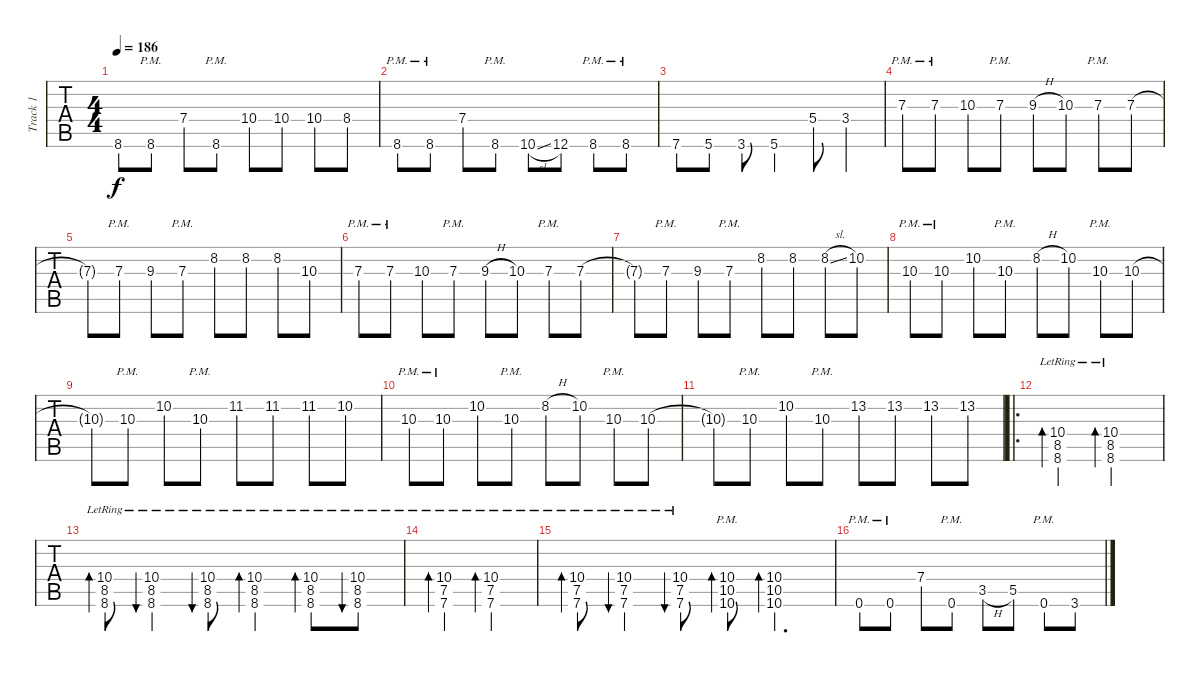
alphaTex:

\track ("Track 1" "Track 1") {instrument distortionguitar}
\staff {tabs}
\tuning (Eb4 Bb3 Gb3 Db3 Ab2 Db2) {hide}
\ts (4 4)
\tempo 186
\clef g2
\ks db
8.6{t}.8{dy f} 8.6{pm}.8 7.4.8 8.6{pm}.8 10.4.8 10.4.8 10.4.8 8.4.8 |
8.6{pm}.8 8.6{pm}.8 7.4.8 8.6{pm}.8 10.6{sl}.8 12.6.8 8.6{pm}.8 8.6{pm}.8 |
7.6.8 5.6.8 3.6.8 5.6.4 5.4.8 3.4.4 |
7.3{pm}.8 7.3{pm}.8 10.3.8 7.3{pm}.8 9.3{h}.8 10.3.8 7.3{pm}.8 7.3.8 |
7.3{t}.8 7.3{pm}.8 9.3.8 7.3{pm}.8 8.2.8 8.2.8 8.2.8 10.3.8 |
7.3{pm}.8 7.3{pm}.8 10.3.8 7.3{pm}.8 9.3{h}.8 10.3.8 7.3{pm}.8 7.3.8 |
7.3{t}.8 7.3{pm}.8 9.3.8 7.3{pm}.8 8.2.8 8.2.8 8.2{sl}.8 10.2.8 |
10.3{pm}.8 10.3{pm}.8 10.2.8 10.3{pm}.8 8.2{h}.8 10.2.8 10.3{pm}.8 10.3.8 |
10.3{t}.8 10.3{pm}.8 10.2.8 10.3{pm}.8 11.2.8 11.2.8 11.2.8 10.2.8 |
10.3{pm}.8 10.3{pm}.8 10.2.8 10.3{pm}.8 8.2{h}.8 10.2.8 10.3{pm}.8 10.3.8 |
10.3{t}.8 10.3{pm}.8 10.2.8 10.3{pm}.8 13.2.8 13.2.8 13.2.8 13.2.8 |
\ro
(10.4{lr} 8.5{lr} 8.6{lr}).2{bd 60} (10.4{lr} 8.5{lr} 8.6{lr}).2{bd 60} |
(10.4{lr} 8.5{lr} 8.6{lr}).8{bd 60} (10.4{lr} 8.5{lr} 8.6{lr}).4{bu 60} (10.4{lr} 8.5{lr} 8.6{lr}).8{bu 60} (10.4{lr} 8.5{lr} 8.6{lr}).4{bd 60} (10.4{lr} 8.5{lr} 8.6{lr}).8{bd 60} (10.4{lr} 8.5{lr} 8.6{lr}).8{bu 60} |
(10.4{lr} 7.5{lr} 7.6{lr}).2{bd 60} (10.4{lr} 7.5{lr} 7.6{lr}).2{bd 60} |
(10.4{lr} 7.5{lr} 7.6{lr}).8{bd 60} (10.4{lr} 7.5{lr} 7.6{lr}).4{bu 60} (10.4{lr} 7.5{lr} 7.6{lr}).8{bu 60} (10.4{pm} 10.5{pm} 10.6{pm}).8{bd 60} (10.4 10.5 10.6).4{d bd 60} |
0.6{pm}.8 0.6{pm}.8 7.4.8 0.6{pm}.8 3.5{h}.8 5.5.8 0.6{pm}.8 3.6.8
